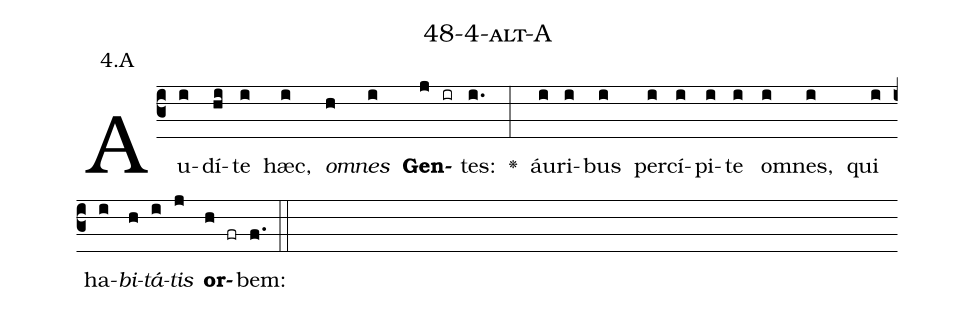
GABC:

name: 48-4-alt-A;
annotation: 4.A;
%%
(c3)Au(i)dí(hi)te(i) hæc,(i) <i>om</i>(h)<i>nes</i>(i) <b>Gen</b>(j ir)tes:(i.) <v>\greheightstar</v>(:) áu(i)ri(i)bus(i) per(i)cí(i)pi(i)te(i) om(i)nes,(i) qui(i) ha(i)<i>bi</i>(h)<i>tá</i>(i)<i>tis</i>(j) <b>or</b>(h fr)bem:(f.) (::)


%E(i) u(h) o(i) u(j) a(h) e.(f.) (::)
